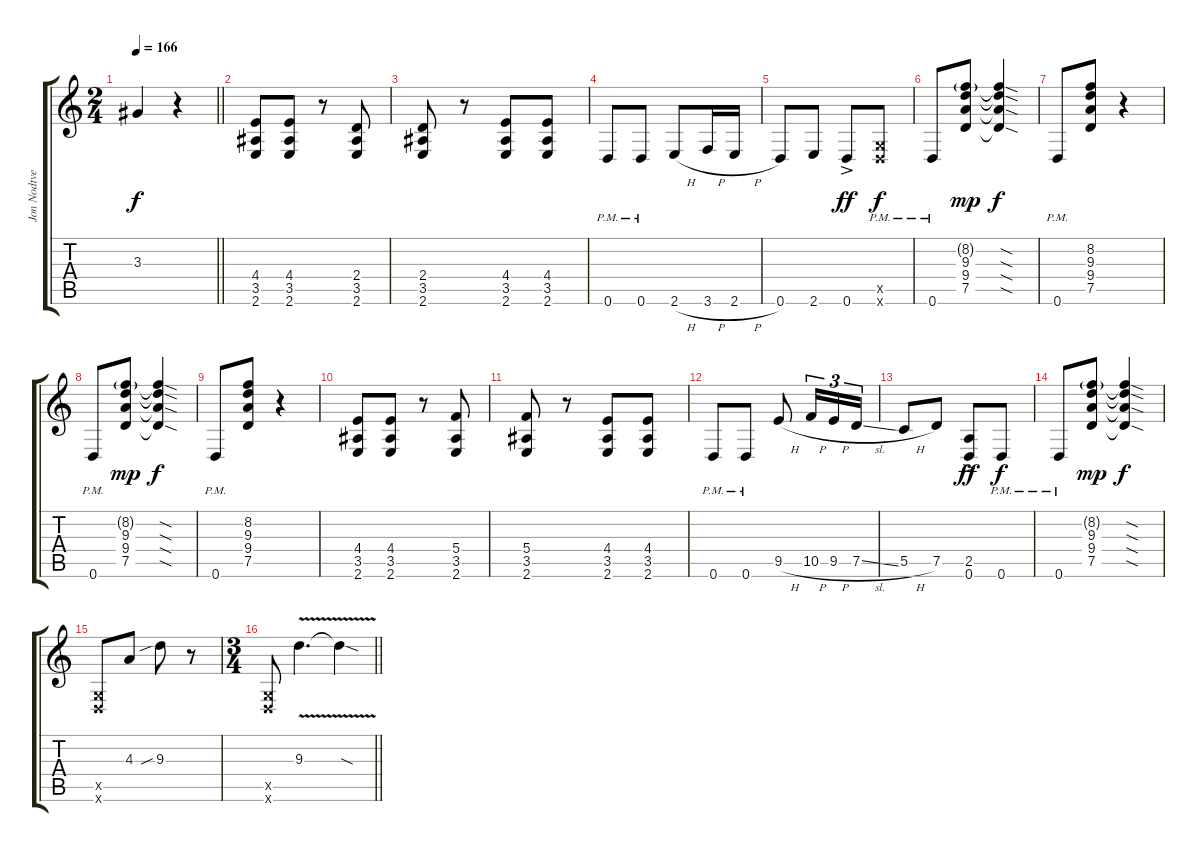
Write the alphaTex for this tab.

\track ("Jon Nodtveidt" "Jon Nodtve") {instrument distortionguitar}
\staff {score tabs}
\tuning (D4 A3 F3 C3 G2 D2) {hide}
\ts (2 4)
\tempo 166
\clef g2
\barLineRight lightlight
\ks c
3.3{t}.4{dy f} r.4 |
(4.4 3.5 2.6).8 (4.4 3.5 2.6).8 r.8 (2.4 3.5 2.6).8 |
(2.4 3.5 2.6).8 r.8 (4.4 3.5 2.6).8 (4.4 3.5 2.6).8 |
0.6{pm}.8 0.6{pm}.8 2.6{h}.8 3.6{h}.16 2.6{h}.16 |
0.6.8 2.6.8 0.6{ac}.8{dy ff} (0.5{pm x} 0.6{pm x}).8{dy f} |
0.6{pm}.8 (8.2{g} 9.3 9.4 7.5).8{dy mp} (8.2{sod t} 9.3{sod t} 9.4{sod t} 7.5{sod t}).4{dy f} |
0.6{pm}.8 (8.2 9.3 9.4 7.5).8 r.4 |
0.6{pm}.8 (8.2{g} 9.3 9.4 7.5).8{dy mp} (8.2{sod t} 9.3{sod t} 9.4{sod t} 7.5{sod t}).4{dy f} |
0.6{pm}.8 (8.2 9.3 9.4 7.5).8 r.4 |
(4.4 3.5 2.6).8 (4.4 3.5 2.6).8 r.8 (5.4 3.5 2.6).8 |
(5.4 3.5 2.6).8 r.8 (4.4 3.5 2.6).8 (4.4 3.5 2.6).8 |
0.6{pm}.8 0.6{pm}.8 9.5{h}.8 10.5{h}.16{tu (3 2)} 9.5{h}.16{tu (3 2)} 7.5{sl}.16{tu (3 2)} |
5.5{h}.8 7.5.8 (2.5{ac} 0.6{ac}).8{dy ff} 0.6{pm}.8{dy f} |
0.6{pm}.8 (8.2{g} 9.3 9.4 7.5).8{dy mp} (8.2{sod t} 9.3{sod t} 9.4{sod t} 7.5{sod t}).4{dy f} |
(0.5{x} 0.6{x}).8 4.3.8 9.3{sib}.8 r.8 |
\ts (3 4)
\barLineRight lightlight
(0.5{x} 0.6{x}).8 9.3{v}.4{d} 9.3{sod t}.4
